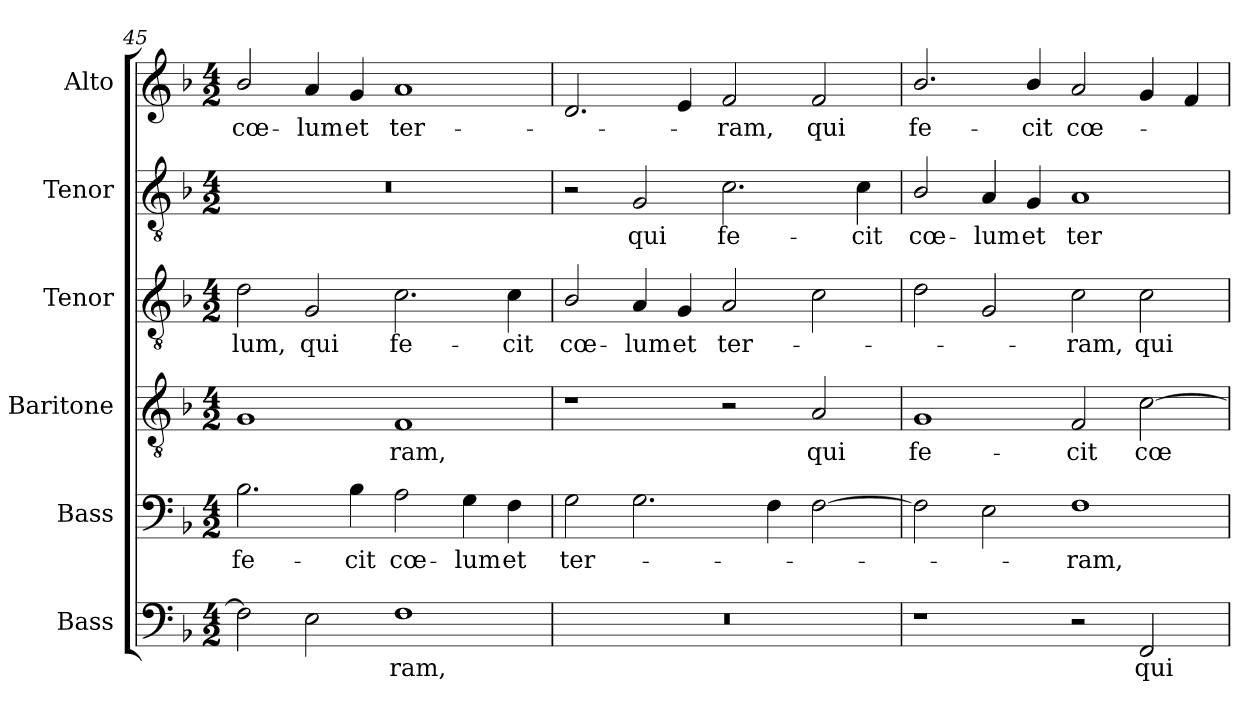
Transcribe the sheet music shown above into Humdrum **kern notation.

**kern	**text	**kern	**text	**kern	**text	**kern	**text	**kern	**text	**kern	**text
*part6	*part6	*part5	*part5	*part4	*part4	*part3	*part3	*part2	*part2	*part1	*part1
*staff6	*staff6	*staff5	*staff5	*staff4	*staff4	*staff3	*staff3	*staff2	*staff2	*staff1	*staff1
*I"Bass	*	*I"Bass	*	*I"Baritone	*	*I"Tenor	*	*I"Tenor	*	*I"Alto	*
*I'B.	*	*I'B.	*	*I'T.	*	*I'T.	*	*I'T.	*	*I'A.	*
*clefF4	*	*clefF4	*	*clefGv2	*	*clefGv2	*	*clefGv2	*	*clefG2	*
*	*	*	*	*ITrd7c12	*	*ITrd7c12	*	*ITrd7c12	*	*	*
*k[b-]	*	*k[b-]	*	*k[b-]	*	*k[b-]	*	*k[b-]	*	*k[b-]	*
*F:	*	*F:	*	*F:	*	*F:	*	*F:	*	*F:	*
*M4/2	*	*M4/2	*	*M4/2	*	*M4/2	*	*M4/2	*	*M4/2	*
=45	=45	=45	=45	=45	=45	=45	=45	=45	=45	=45	=45
!	!	!	!LO:LY:b:color=#000000	!	!	!	!	!	!	!	!
!	!	!	!	!	!	!	!LO:LY:b:color=#000000	!LO:N:vis=1	!	!	!
!	!	!	!	!	!	!	!	!	!	!	!LO:LY:b:color=#000000
2Fi\]	.	2.B-i\	fe-	1GGi	.	2Di\	-lum,	0r	.	2b-i/	cœ-
!	!	!	!	!	!	!	!LO:LY:b:color=#000000	!	!	!	!
!	!	!	!	!	!	!	!	!	!	!	!LO:LY:b:color=#000000
2Ei\	.	.	.	.	.	2GGi/	qui	.	.	4ai/	-lum
!	!	!	!LO:LY:b:color=#000000	!	!	!	!	!	!	!	!
!	!	!	!	!	!	!	!	!	!	!	!LO:LY:b:color=#000000
.	.	4B-i\	-cit	.	.	.	.	.	.	4gi/	et
!	!LO:LY:b:color=#000000	!	!	!	!	!	!	!	!	!	!
!	!	!	!LO:LY:b:color=#000000	!	!	!	!	!	!	!	!
!	!	!	!	!	!LO:LY:b:color=#000000	!	!	!	!	!	!
!	!	!	!	!	!	!	!LO:LY:b:color=#000000	!	!	!	!
!	!	!	!	!	!	!	!	!	!	!	!LO:LY:b:color=#000000
1Fi	-ram,	2Ai\	cœ-	1FFi	-ram,	2.Ci\	fe-	.	.	1ai	ter-
!	!	!	!LO:LY:b:color=#000000	!	!	!	!	!	!	!	!
.	.	4Gi\	-lum	.	.	.	.	.	.	.	.
!	!	!	!LO:LY:b:color=#000000	!	!	!	!	!	!	!	!
!	!	!	!	!	!	!	!LO:LY:b:color=#000000	!	!	!	!
.	.	4Fi\	et	.	.	4Ci\	-cit	.	.	.	.
=46	=46	=46	=46	=46	=46	=46	=46	=46	=46	=46	=46
!LO:N:vis=1	!	!	!	!	!	!	!	!	!	!	!
!	!	!	!LO:LY:b:color=#000000	!	!	!	!	!	!	!	!
!	!	!	!	!	!	!	!LO:LY:b:color=#000000	!	!	!	!
0r	.	2Gi\	ter-	1r	.	2BB-i/	cœ-	2r	.	2.di/	.
!	!	!	!	!	!	!	!LO:LY:b:color=#000000	!	!	!	!
!	!	!	!	!	!	!	!	!	!LO:LY:b:color=#000000	!	!
.	.	2.Gi\	.	.	.	4AAi/	-lum	2GGi/	qui	.	.
!	!	!	!	!	!	!	!LO:LY:b:color=#000000	!	!	!	!
.	.	.	.	.	.	4GGi/	et	.	.	4ei/	.
!	!	!	!	!	!	!	!LO:LY:b:color=#000000	!	!	!	!
!	!	!	!	!	!	!	!	!	!LO:LY:b:color=#000000	!	!
!	!	!	!	!	!	!	!	!	!	!	!LO:LY:b:color=#000000
.	.	.	.	2r	.	2AAi/	ter-	2.Ci\	fe-	2fi/	-ram,
.	.	4Fi\	.	.	.	.	.	.	.	.	.
!	!	!	!	!	!LO:LY:b:color=#000000	!	!	!	!	!	!
!	!	!	!	!	!	!	!	!	!	!	!LO:LY:b:color=#000000
.	.	[2Fi\	.	2AAi/	qui	2Ci\	.	.	.	2fi/	qui
!	!	!	!	!	!	!	!	!	!LO:LY:b:color=#000000	!	!
.	.	.	.	.	.	.	.	4Ci\	-cit	.	.
=47	=47	=47	=47	=47	=47	=47	=47	=47	=47	=47	=47
!	!	!	!	!	!LO:LY:b:color=#000000	!	!	!	!	!	!
!	!	!	!	!	!	!	!	!	!LO:LY:b:color=#000000	!	!
!	!	!	!	!	!	!	!	!	!	!	!LO:LY:b:color=#000000
1r	.	2Fi\]	.	1GGi	fe-	2Di\	.	2BB-i/	cœ-	2.b-i/	fe-
!	!	!	!	!	!	!	!	!	!LO:LY:b:color=#000000	!	!
.	.	2Ei\	.	.	.	2GGi/	.	4AAi/	-lum	.	.
!	!	!	!	!	!	!	!	!	!LO:LY:b:color=#000000	!	!
!	!	!	!	!	!	!	!	!	!	!	!LO:LY:b:color=#000000
.	.	.	.	.	.	.	.	4GGi/	et	4b-i/	-cit
!	!	!	!LO:LY:b:color=#000000	!	!	!	!	!	!	!	!
!	!	!	!	!	!LO:LY:b:color=#000000	!	!	!	!	!	!
!	!	!	!	!	!	!	!LO:LY:b:color=#000000	!	!	!	!
!	!	!	!	!	!	!	!	!	!LO:LY:b:color=#000000	!	!
!	!	!	!	!	!	!	!	!	!	!	!LO:LY:b:color=#000000
2r	.	1Fi	-ram,	2FFi/	-cit	2Ci\	-ram,	1AAi	ter-	2ai/	cœ-
!	!LO:LY:b:color=#000000	!	!	!	!	!	!	!	!	!	!
!	!	!	!	!	!LO:LY:b:color=#000000	!	!	!	!	!	!
!	!	!	!	!	!	!	!LO:LY:b:color=#000000	!	!	!	!
2FFi/	qui	.	.	[2Ci\	cœ-	2Ci\	qui	.	.	4gi/	.
.	.	.	.	.	.	.	.	.	.	4fi/	.
=	=	=	=	=	=	=	=	=	=	=	=
*-	*-	*-	*-	*-	*-	*-	*-	*-	*-	*-	*-
